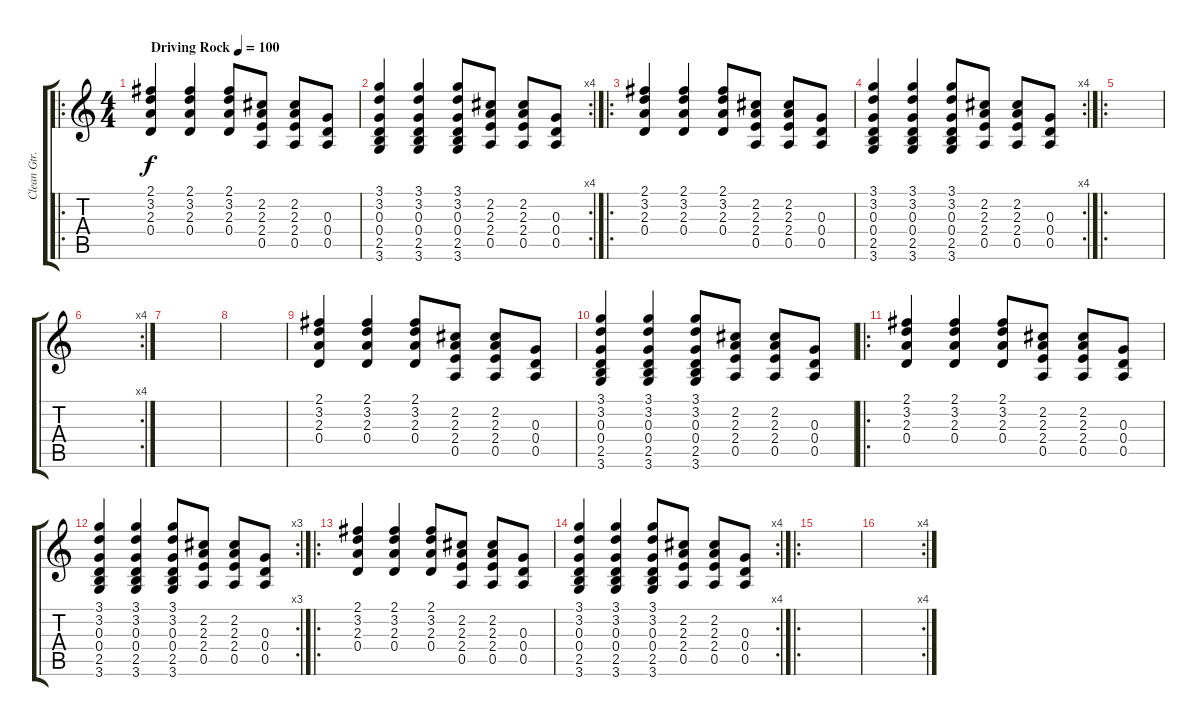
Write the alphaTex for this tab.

\track ("Clean Gtr." "Clean Gtr.") {instrument electricguitarclean}
\staff {score tabs}
\tuning (E4 B3 G3 D3 A2 E2) {hide}
\ro
\ts (4 4)
\tempo (100 "Driving Rock")
\clef g2
\ks c
(2.1 3.2 2.3 0.4).4{dy f instrument electricguitarclean} (2.1 3.2 2.3 0.4).4 (2.1 3.2 2.3 0.4).8 (2.2 2.3 2.4 0.5).8 (2.2 2.3 2.4 0.5).8 (0.3 0.4 0.5).8 |
\rc 4
(3.1 3.2 0.3 0.4 2.5 3.6).4 (3.1 3.2 0.3 0.4 2.5 3.6).4 (3.1 3.2 0.3 0.4 2.5 3.6).8 (2.2 2.3 2.4 0.5).8 (2.2 2.3 2.4 0.5).8 (0.3 0.4 0.5).8 |
\ro
(2.1 3.2 2.3 0.4).4 (2.1 3.2 2.3 0.4).4 (2.1 3.2 2.3 0.4).8 (2.2 2.3 2.4 0.5).8 (2.2 2.3 2.4 0.5).8 (0.3 0.4 0.5).8 |
\rc 4
(3.1 3.2 0.3 0.4 2.5 3.6).4 (3.1 3.2 0.3 0.4 2.5 3.6).4 (3.1 3.2 0.3 0.4 2.5 3.6).8 (2.2 2.3 2.4 0.5).8 (2.2 2.3 2.4 0.5).8 (0.3 0.4 0.5).8 |
\ro
|
\rc 4
|
|
|
(2.1 3.2 2.3 0.4).4 (2.1 3.2 2.3 0.4).4 (2.1 3.2 2.3 0.4).8 (2.2 2.3 2.4 0.5).8 (2.2 2.3 2.4 0.5).8 (0.3 0.4 0.5).8 |
(3.1 3.2 0.3 0.4 2.5 3.6).4 (3.1 3.2 0.3 0.4 2.5 3.6).4 (3.1 3.2 0.3 0.4 2.5 3.6).8 (2.2 2.3 2.4 0.5).8 (2.2 2.3 2.4 0.5).8 (0.3 0.4 0.5).8 |
\ro
(2.1 3.2 2.3 0.4).4 (2.1 3.2 2.3 0.4).4 (2.1 3.2 2.3 0.4).8 (2.2 2.3 2.4 0.5).8 (2.2 2.3 2.4 0.5).8 (0.3 0.4 0.5).8 |
\rc 3
(3.1 3.2 0.3 0.4 2.5 3.6).4 (3.1 3.2 0.3 0.4 2.5 3.6).4 (3.1 3.2 0.3 0.4 2.5 3.6).8 (2.2 2.3 2.4 0.5).8 (2.2 2.3 2.4 0.5).8 (0.3 0.4 0.5).8 |
\ro
(2.1 3.2 2.3 0.4).4 (2.1 3.2 2.3 0.4).4 (2.1 3.2 2.3 0.4).8 (2.2 2.3 2.4 0.5).8 (2.2 2.3 2.4 0.5).8 (0.3 0.4 0.5).8 |
\rc 4
(3.1 3.2 0.3 0.4 2.5 3.6).4 (3.1 3.2 0.3 0.4 2.5 3.6).4 (3.1 3.2 0.3 0.4 2.5 3.6).8 (2.2 2.3 2.4 0.5).8 (2.2 2.3 2.4 0.5).8 (0.3 0.4 0.5).8 |
\ro
|
\rc 4
